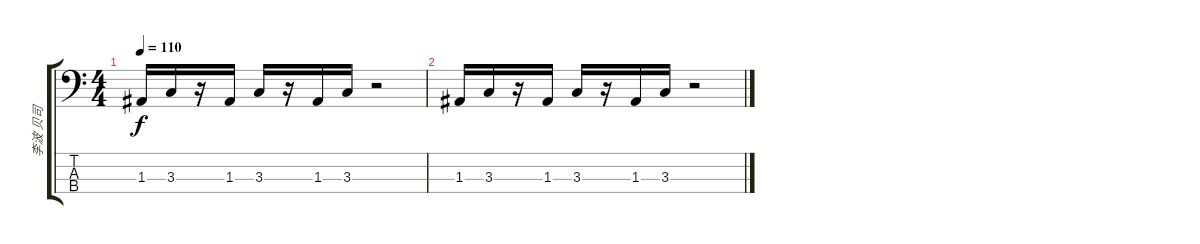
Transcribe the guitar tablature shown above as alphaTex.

\track ("李波 贝司" "李波 贝司") {instrument electricbassfinger}
\staff {score tabs}
\tuning (G2 D2 A1 E1) {hide}
\ts (4 4)
\tempo 110
\clef f4
\ks c
1.3.16{dy f} 3.3.16 r.16 1.3.16 3.3.16 r.16 1.3.16 3.3.16 r.2 |
1.3.16 3.3.16 r.16 1.3.16 3.3.16 r.16 1.3.16 3.3.16 r.2
